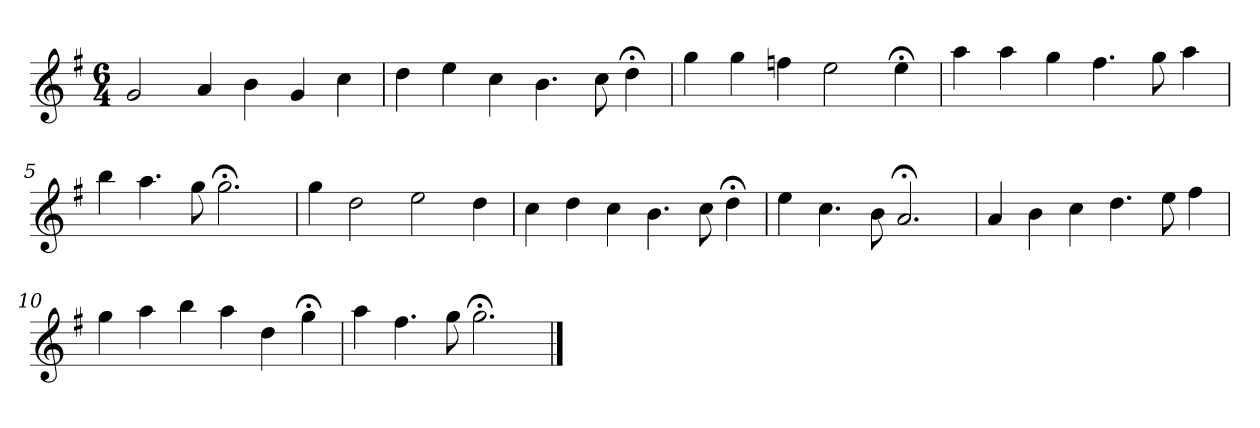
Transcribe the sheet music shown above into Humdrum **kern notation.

**kern
*part1
*staff1
*k[f#]
*G:
*M6/4
*MM120
=1
2g
4a
4b
4g
4cc
=2
4dd
4ee
4cc
4.b
8cc
4dd;<
=3
4gg
4gg
4ffn
2ee
4ee;<
=4
4aa
4aa
4gg
4.ff#
8gg
4aa
=5
4bb
4.aa
8gg
2.gg;<
=6
4gg
2dd
2ee
4dd
=7
4cc
4dd
4cc
4.b
8cc
4dd;<
=8
4ee
4.cc
8b
2.a;<
=9
4a
4b
4cc
4.dd
8ee
4ff#
=10
4gg
4aa
4bb
4aa
4dd
4gg;<
=11
4aa
4.ff#
8gg
2.gg;<
==
*-
